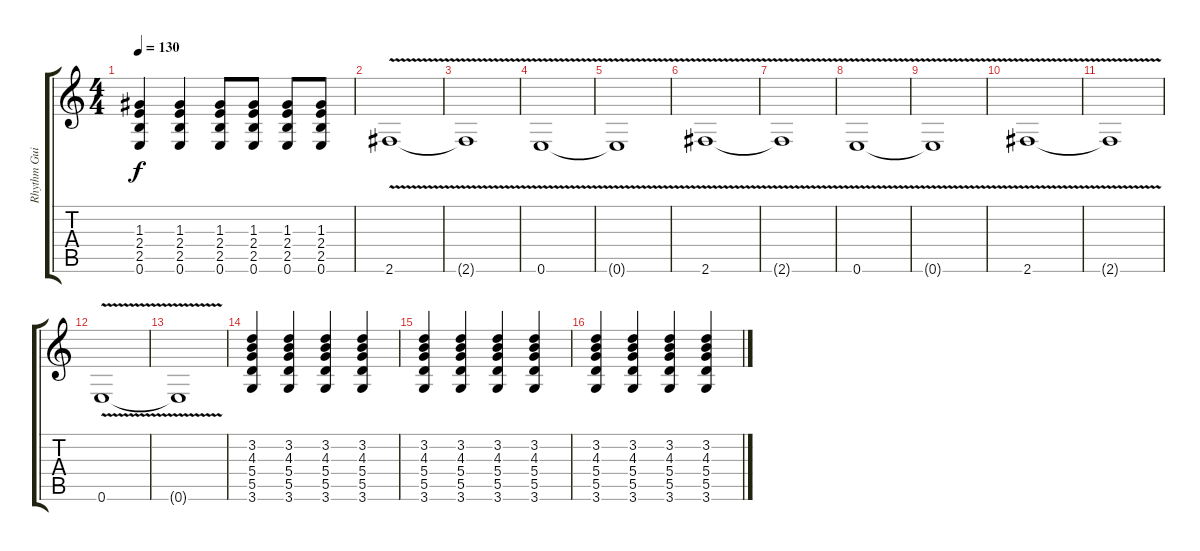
\track ("Rhythm Guitar" "Rhythm Gui") {instrument overdrivenguitar}
\staff {score tabs}
\tuning (E4 B3 G3 D3 A2 E2) {hide}
\ts (4 4)
\tempo 130
\clef g2
\ks c
(1.3{t} 2.4{t} 2.5{t} 0.6{t}).4{dy f} (1.3 2.4 2.5 0.6).4 (1.3 2.4 2.5 0.6).8 (1.3 2.4 2.5 0.6).8 (1.3 2.4 2.5 0.6).8 (1.3 2.4 2.5 0.6).8 |
2.6{v}.1 |
2.6{t}.1 |
0.6{v}.1 |
0.6{t}.1 |
2.6{v}.1 |
2.6{t}.1 |
0.6{v}.1 |
0.6{t}.1 |
2.6{v}.1 |
2.6{t}.1 |
0.6{v}.1 |
0.6{t}.1 |
(3.2 4.3 5.4 5.5 3.6).4 (3.2 4.3 5.4 5.5 3.6).4 (3.2 4.3 5.4 5.5 3.6).4 (3.2 4.3 5.4 5.5 3.6).4 |
(3.2 4.3 5.4 5.5 3.6).4 (3.2 4.3 5.4 5.5 3.6).4 (3.2 4.3 5.4 5.5 3.6).4 (3.2 4.3 5.4 5.5 3.6).4 |
(3.2 4.3 5.4 5.5 3.6).4 (3.2 4.3 5.4 5.5 3.6).4 (3.2 4.3 5.4 5.5 3.6).4 (3.2 4.3 5.4 5.5 3.6).4
